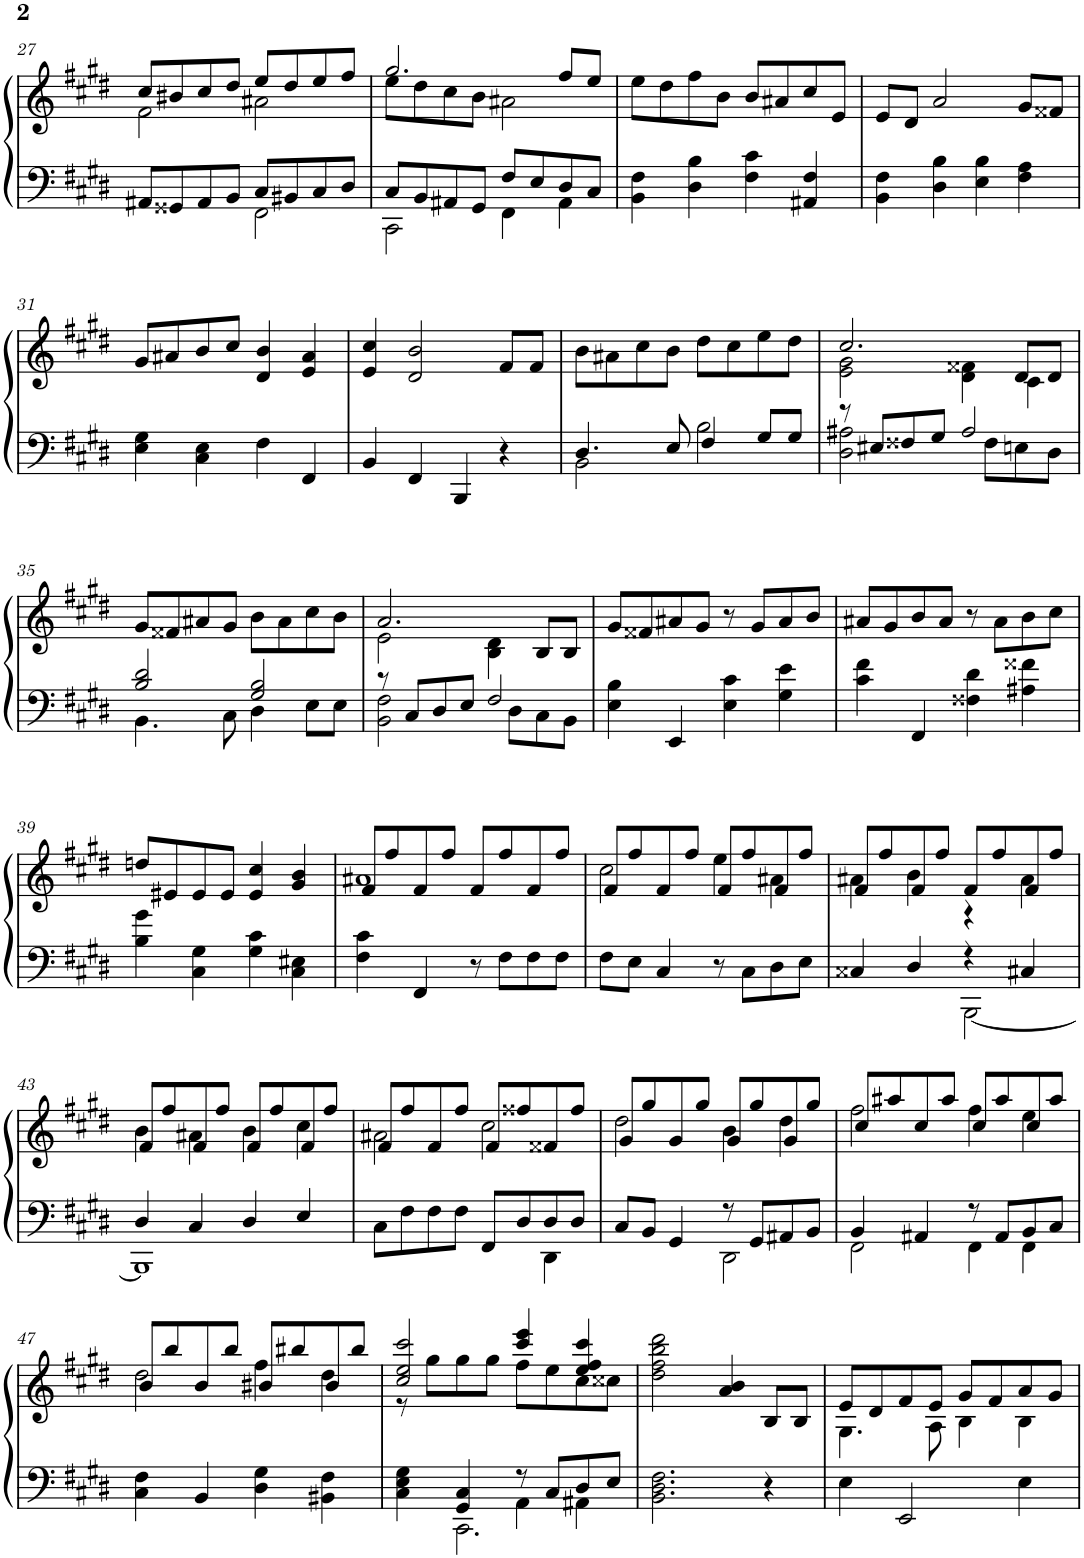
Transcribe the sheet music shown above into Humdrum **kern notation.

**kern	**kern
*part1	*part1
*staff2	*staff1
*I"Piano	*
*I'Pno.	*
!!LO:PB:g=z
*clefF4	*clefG2
*k[f#c#g#d#]	*k[f#c#g#d#]
*M4/4	*M4/4
=27	=27
*^	*^
8AA#X/L	2ryy	8cc#/L	2f#\
8GG##X/	.	8b#X/	.
8AA#/	.	8cc#/	.
8BB/J	.	8dd#/J	.
8C#/L	2FF#\	8ee/L	2a#X\
8BB#X/	.	8dd#/	.
8C#/	.	8ee/	.
8D#/J	.	8ff#/J	.
=28	=28	=28	=28
8C#/L	2CC#\	2.gg#/	8ee\L
8BB/	.	.	8dd#\
8AA#X/	.	.	8cc#\
8GG#/J	.	.	8b\J
8F#/L	4FF#\	.	2a#X\
8E/	.	.	.
8D#/	4AA#\	8ff#/L	.
8C#/J	.	8ee/J	.
*v	*v	*	*
*	*v	*v
=29	=29
4BB\ 4F#\	8ee\L
.	8dd#\
4D#\ 4B\	8ff#\
.	8b\J
4F#\ 4c#\	8b/L
.	8a#X/
4AA#X/ 4F#/	8cc#/
.	8e/J
=30	=30
4BB\ 4F#\	8e/L
.	8d#/J
4D#\ 4B\	2a/
4E\ 4B\	.
4F#\ 4A\	8g#/L
.	8f##X/J
!!LO:LB:g=z
=31	=31
4E\ 4G#\	8g#/L
.	8a#X/
4C#\ 4E\	8b/
.	8cc#/J
4F#\	4d#/ 4b/
4FF#/	4e/ 4a#/
=32	=32
4BB/	4e/ 4cc#/
4FF#/	2d#/ 2b/
4BBB/	.
4r	8f#/L
.	8f#/J
=33	=33
*^	*
4.D#/	2BB\	8b\L
.	.	8a#X\
.	.	8cc#\
8E/	.	8b\J
4F#/	2B\	8dd#\L
.	.	8cc#\
8G#/L	.	8ee\
8G#/J	.	8dd#\J
=34	=34	=34
*	*	*^
8r	2D#\ 2A#X\	2.cc#/	2e\ 2g#\
8E#X/L	.	.	.
8F##X/	.	.	.
8G#/J	.	.	.
2A#/	8ryy	.	4d#\ 4f##X\
.	8F##\L	.	.
.	8En\	8d#/L	4c#\
.	8D#\J	8d#/J	.
*	*	*v	*v
!!LO:LB:g=z
=35	=35	=35
2B/ 2d#/	4.BB\	8g#/L
.	.	8f##X/
.	.	8a#X/
.	8C#\	8g#/J
2G#/ 2B/	4D#\	8b\L
.	.	8a#\
.	8E\L	8cc#\
.	8E\J	8b\J
=36	=36	=36
*	*	*^
8r	2BB\ 2F#\	2.a/	2e\
8C#/L	.	.	.
8D#/	.	.	.
8E/J	.	.	.
2F#/	8ryy	.	4B\ 4d#\
.	8D#\L	.	.
.	8C#\	8B/L	4ryy
.	8BB\J	8B/J	.
*v	*v	*	*
*	*v	*v
=37	=37
4E\ 4B\	8g#/L
.	8f##X/
4EE/	8a#X/
.	8g#/J
4E\ 4c#\	8r
.	8g#/L
4G#\ 4e\	8a#/
.	8b/J
=38	=38
4c#\ 4f#\	8a#X/L
.	8g#/
4FF#/	8b/
.	8a#/J
4F##X\ 4d#\	8r
.	8a#\L
4A#X\ 4f##X\	8b\
.	8cc#\J
!!LO:LB:g=z
=39	=39
4B\ 4g#\	8ddn/L
.	8e#X/
4C#\ 4G#\	8e#/
.	8e#/J
4G#\ 4c#\	4e#/ 4cc#/
4C#\ 4E#X\	4g#/ 4b/
=40	=40
*	*^
4F#\ 4c#\	8f#/L	1a#X
.	8ff#/	.
4FF#/	8f#/	.
.	8ff#/J	.
8r	8f#/L	.
8F#\L	8ff#/	.
8F#\	8f#/	.
8F#\J	8ff#/J	.
=41	=41	=41
8F#\L	8f#/L	2cc#\
8E\J	8ff#/	.
4C#/	8f#/	.
.	8ff#/J	.
8r	8f#/L	4ee\
8C#\L	8ff#/	.
8D#\	8f#/	4a#X\
8E\J	8ff#/J	.
=42	=42	=42
*^	*	*
4C##X/	2ryy	8f#/L	4a#X\
.	.	8ff#/	.
4D#/	.	8f#/	4b\
.	.	8ff#/J	.
4r	[2BBB\	8f#/L	4r
.	.	8ff#/	.
4C#X/	.	8f#/	4a#\
.	.	8ff#/J	.
!!LO:LB:g=z	!!
=43	=43	=43	=43
4D#/	1BBB]	8f#/L	4b\
.	.	8ff#/	.
4C#/	.	8f#/	4a#X\
.	.	8ff#/J	.
4D#/	.	8f#/L	4b\
.	.	8ff#/	.
4E/	.	8f#/	4cc#\
.	.	8ff#/J	.
=44	=44	=44	=44
8C#\L	2.ryy	8f#/L	2a#X\
8F#\	.	8ff#/	.
8F#\	.	8f#/	.
8F#\J	.	8ff#/J	.
8FF#/L	.	8f#/L	2cc#\
8D#/	.	8ff##X/	.
8D#/	4DD#\	8f##X/	.
8D#/J	.	8ff##/J	.
=45	=45	=45	=45
8C#/L	2ryy	8g#/L	2dd#\
8BB/J	.	8gg#/	.
4GG#/	.	8g#/	.
.	.	8gg#/J	.
8r	2DD#\	8g#/L	4b\
8GG#/L	.	8gg#/	.
8AA#X/	.	8g#/	4dd#\
8BB/J	.	8gg#/J	.
=46	=46	=46	=46
4BB/	2FF#\	8cc#/L	2ff#\
.	.	8aa#X/	.
4AA#X/	.	8cc#/	.
.	.	8aa#/J	.
8r	4FF#\	8cc#/L	4ff#\
8AA#/L	.	8aa#/	.
8BB/	4FF#\	8cc#/	4ee\
8C#/J	.	8aa#/J	.
*v	*v	*	*
!!LO:LB:g=z	!!
=47	=47	=47
4C#\ 4F#\	8b/L	2dd#\
.	8bb/	.
4BB/	8b/	.
.	8bb/J	.
4D#\ 4G#\	8b#X/L	4ff#\
.	8bb#X/	.
4BB#X\ 4F#\	8b#/	4dd#\
.	8bb#/J	.
=48	=48	=48
*^	*	*
*	*^	*	*
4C#\ 4E\ 4G#\	2ryy	4ryy	2cc#/ 2ee/ 2ccc#/	8r
.	.	.	.	8gg#\L
4GG#/ 4C#/	.	2.CC#\	.	8gg#\
.	.	.	.	8gg#\J
8r	4AA\	.	4ccc#/ 4eee/	8ff#\L
8C#/L	.	.	.	8ee\
8D#/	4AA#X\	.	4ee/ 4ff#/ 4ccc#/	8cc#\
8E/J	.	.	.	8cc##X\J
*v	*v	*v	*	*
*	*v	*v
=49	=49
2.BB\ 2.D#\ 2.F#\	2dd#\ 2ff#\ 2bb\ 2ddd#\
.	4a/ 4b/
4r	8B/L
.	8B/J
=50	=50
*	*^
4E\	8e/L	4.G#\
.	8d#/	.
2EE/	8f#/	.
.	8e/J	8A\
.	8g#/L	4B\
.	8f#/	.
4E\	8a/	4B\
.	8g#/J	.
*	*v	*v
=	=
*-	*-
